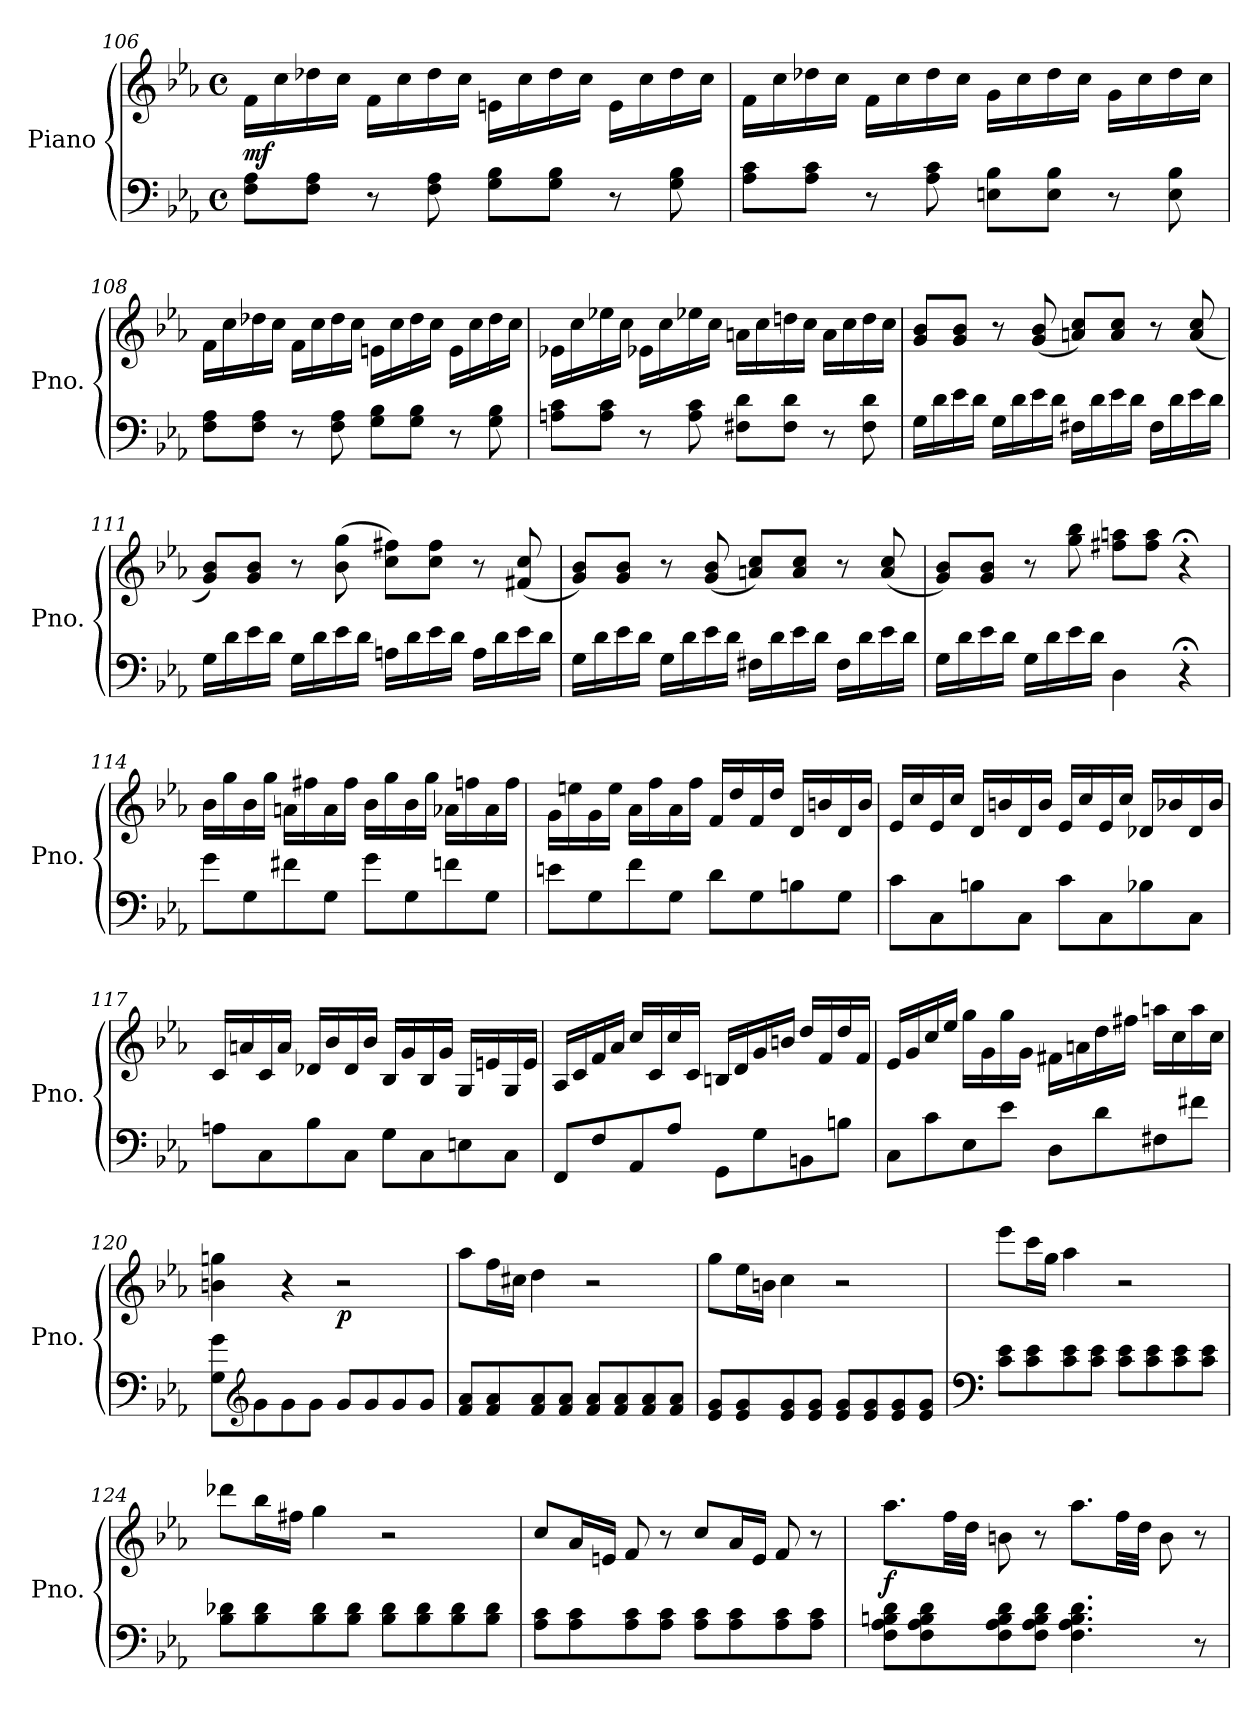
**kern	**kern	**dynam
*part1	*part1	*part1
*staff2	*staff1	*staff1/2
*I"Piano	*	*
*I'Pno.	*	*
!!LO:LB:g=z
*clefF4	*clefG2	*
*k[b-e-a-]	*k[b-e-a-]	*
*E-:	*E-:	*
*M4/4	*M4/4	*
*met(c)	*met(c)	*
=106	=106	=106
!	!	!LO:DY:b
8F\ 8A-\L	16f\LL	mf
.	16cc\	.
8F\ 8A-\J	16dd-X\	.
.	16cc\JJ	.
8r	16f\LL	.
.	16cc\	.
8F\ 8A-\	16dd-\	.
.	16cc\JJ	.
8G\ 8B-\L	16en\LL	.
.	16cc\	.
8G\ 8B-\J	16dd-\	.
.	16cc\JJ	.
8r	16e\LL	.
.	16cc\	.
8G\ 8B-\	16dd-\	.
.	16cc\JJ	.
=107	=107	=107
8A-\ 8c\L	16f\LL	.
.	16cc\	.
8A-\ 8c\J	16dd-X\	.
.	16cc\JJ	.
8r	16f\LL	.
.	16cc\	.
8A-\ 8c\	16dd-\	.
.	16cc\JJ	.
8En\ 8B-\L	16g\LL	.
.	16cc\	.
8E\ 8B-\J	16dd-\	.
.	16cc\JJ	.
8r	16g\LL	.
.	16cc\	.
8E\ 8B-\	16dd-\	.
.	16cc\JJ	.
!!LO:LB:g=z
=108	=108	=108
8F\ 8A-\L	16f\LL	.
.	16cc\	.
8F\ 8A-\J	16dd-X\	.
.	16cc\JJ	.
8r	16f\LL	.
.	16cc\	.
8F\ 8A-\	16dd-\	.
.	16cc\JJ	.
8G\ 8B-\L	16en\LL	.
.	16cc\	.
8G\ 8B-\J	16dd-\	.
.	16cc\JJ	.
8r	16e\LL	.
.	16cc\	.
8G\ 8B-\	16dd-\	.
.	16cc\JJ	.
!!LO:LB:g=z
=109	=109	=109
8An\ 8c\L	16e-X\LL	.
.	16cc\	.
8A\ 8c\J	16ee-X\	.
.	16cc\JJ	.
8r	16e-X\LL	.
.	16cc\	.
8A\ 8c\	16ee-X\	.
.	16cc\JJ	.
8F#X\ 8d\L	16an\LL	.
.	16cc\	.
8F#\ 8d\J	16ddn\	.
.	16cc\JJ	.
8r	16a\LL	.
.	16cc\	.
8F#\ 8d\	16dd\	.
.	16cc\JJ	.
=110	=110	=110
16G\LL	8g/ 8b-/L	.
16d\	.	.
16e-\	8g/ 8b-/J	.
16d\JJ	.	.
16G\LL	8r	.
16d\	.	.
16e-\	(8g/ 8b-/	.
16d\JJ	.	.
16F#X\LL	8an/ 8cc/L)	.
16d\	.	.
16e-\	8a/ 8cc/J	.
16d\JJ	.	.
16F#\LL	8r	.
16d\	.	.
16e-\	(8a/ 8cc/	.
16d\JJ	.	.
!!LO:LB:g=z
=111	=111	=111
16G\LL	8g/ 8b-/L)	.
16d\	.	.
16e-\	8g/ 8b-/J	.
16d\JJ	.	.
16G\LL	8r	.
16d\	.	.
16e-\	(8b-\ 8gg\	.
16d\JJ	.	.
16An\LL	8cc\ 8ff#X\L)	.
16d\	.	.
16e-\	8cc\ 8ff#\J	.
16d\JJ	.	.
16A\LL	8r	.
16d\	.	.
16e-\	(8f#X/ 8cc/	.
16d\JJ	.	.
=112	=112	=112
16G\LL	8g/ 8b-/L)	.
16d\	.	.
16e-\	8g/ 8b-/J	.
16d\JJ	.	.
16G\LL	8r	.
16d\	.	.
16e-\	(8g/ 8b-/	.
16d\JJ	.	.
16F#X\LL	8an/ 8cc/L)	.
16d\	.	.
16e-\	8a/ 8cc/J	.
16d\JJ	.	.
16F#\LL	8r	.
16d\	.	.
16e-\	(8a/ 8cc/	.
16d\JJ	.	.
!!LO:LB:g=z
=113	=113	=113
16G\LL	8g/ 8b-/L)	.
16d\	.	.
16e-\	8g/ 8b-/J	.
16d\JJ	.	.
16G\LL	8r	.
16d\	.	.
16e-\	8gg\ 8bb-\	.
16d\JJ	.	.
4D\	8ff#X\ 8aan\L	.
.	8ff#\ 8aa\J	.
4r;<	4r;<	.
!!LO:PB:g=z
=114	=114	=114
8g\L	16b-\LL	.
.	16gg\	.
8G\	16b-\	.
.	16gg\JJ	.
8f#X\	16an\LL	.
.	16ff#X\	.
8G\J	16a\	.
.	16ff#\JJ	.
8g\L	16b-\LL	.
.	16gg\	.
8G\	16b-\	.
.	16gg\JJ	.
8fn\	16a-X\LL	.
.	16ffn\	.
8G\J	16a-\	.
.	16ff\JJ	.
=115	=115	=115
8en\L	16g\LL	.
.	16een\	.
8G\	16g\	.
.	16ee\JJ	.
8f\	16a-\LL	.
.	16ff\	.
8G\J	16a-\	.
.	16ff\JJ	.
8d\L	16f/LL	.
.	16dd/	.
8G\	16f/	.
.	16dd/JJ	.
8Bn\	16d/LL	.
.	16bn/	.
8G\J	16d/	.
.	16b/JJ	.
!!LO:LB:g=z
=116	=116	=116
8c\L	16e-/LL	.
.	16cc/	.
8C\	16e-/	.
.	16cc/JJ	.
8Bn\	16d/LL	.
.	16bn/	.
8C\J	16d/	.
.	16b/JJ	.
8c\L	16e-/LL	.
.	16cc/	.
8C\	16e-/	.
.	16cc/JJ	.
8B-X\	16d-X/LL	.
.	16b-X/	.
8C\J	16d-/	.
.	16b-/JJ	.
=117	=117	=117
8An\L	16c/LL	.
.	16an/	.
8C\	16c/	.
.	16a/JJ	.
8B-\	16d-X/LL	.
.	16b-/	.
8C\J	16d-/	.
.	16b-/JJ	.
8G\L	16B-/LL	.
.	16g/	.
8C\	16B-/	.
.	16g/JJ	.
8En\	16G/LL	.
.	16en/	.
8C\J	16G/	.
.	16e/JJ	.
!!LO:LB:g=z
=118	=118	=118
8FF/L	16A-/LL	.
.	16c/	.
8F/	16f/	.
.	16a-/JJ	.
8AA-/	16cc/LL	.
.	16c/	.
8A-/J	16cc/	.
.	16c/JJ	.
8GG\L	16Bn/LL	.
.	16d/	.
8G\	16g/	.
.	16bn/JJ	.
8BBn\	16dd/LL	.
.	16f/	.
8Bn\J	16dd/	.
.	16f/JJ	.
=119	=119	=119
8C\L	16e-/LL	.
.	16g/	.
8c\	16cc/	.
.	16ee-/JJ	.
8E-\	16gg\LL	.
.	16g\	.
8e-\J	16gg\	.
.	16g\JJ	.
8D\L	16f#X\LL	.
.	16an\	.
8d\	16dd\	.
.	16ff#X\JJ	.
8F#X\	16aan\LL	.
.	16cc\	.
8f#X\J	16aa\	.
.	16cc\JJ	.
!!LO:LB:g=z
=120	=120	=120
8G\ 8g\L	4bn\ 4ggn\	.
*clefG2	*	*
8g\	.	.
8g\	4r	.
8g\J	.	.
!	!	!LO:DY:b
8g/L	2r	p
8g/	.	.
8g/	.	.
8g/J	.	.
=121	=121	=121
8f/ 8a-/L	8aa-\L	.
8f/ 8a-/	16ff\L	.
.	16cc#X\JJ	.
8f/ 8a-/	4dd\	.
8f/ 8a-/J	.	.
8f/ 8a-/L	2r	.
8f/ 8a-/	.	.
8f/ 8a-/	.	.
8f/ 8a-/J	.	.
=122	=122	=122
8e-/ 8g/L	8gg\L	.
8e-/ 8g/	16ee-\L	.
.	16bn\JJ	.
8e-/ 8g/	4cc\	.
8e-/ 8g/J	.	.
8e-/ 8g/L	2r	.
8e-/ 8g/	.	.
8e-/ 8g/	.	.
8e-/ 8g/J	.	.
=123	=123	=123
*clefF4	*	*
8c\ 8e-\L	8eee-\L	.
8c\ 8e-\	16ccc\L	.
.	16gg\JJ	.
8c\ 8e-\	4aa-\	.
8c\ 8e-\J	.	.
8c\ 8e-\L	2r	.
8c\ 8e-\	.	.
8c\ 8e-\	.	.
8c\ 8e-\J	.	.
!!LO:LB:g=z
=124	=124	=124
8B-\ 8d-X\L	8ddd-X\L	.
8B-\ 8d-\	16bb-\L	.
.	16ff#X\JJ	.
8B-\ 8d-\	4gg\	.
8B-\ 8d-\J	.	.
8B-\ 8d-\L	2r	.
8B-\ 8d-\	.	.
8B-\ 8d-\	.	.
8B-\ 8d-\J	.	.
=125	=125	=125
8A-\ 8c\L	8cc/L	.
8A-\ 8c\	16a-/L	.
.	16en/JJ	.
8A-\ 8c\	8f/	.
8A-\ 8c\J	8r	.
8A-\ 8c\L	8cc/L	.
8A-\ 8c\	16a-/L	.
.	16e/JJ	.
8A-\ 8c\	8f/	.
8A-\ 8c\J	8r	.
=126	=126	=126
!	!	!LO:DY:b
8F\ 8A-\ 8Bn\ 8d\L	8.aa-\L	f
8F\ 8A-\ 8B\ 8d\	.	.
.	32ff\LL	.
.	32dd\JJJ	.
8F\ 8A-\ 8B\ 8d\	8bn\	.
8F\ 8A-\ 8B\ 8d\J	8r	.
4.F\ 4.A-\ 4.B\ 4.d\	8.aa-\L	.
.	32ff\LL	.
.	32dd\JJJ	.
.	8b\	.
8r	8r	.
=	=	=
*-	*-	*-
